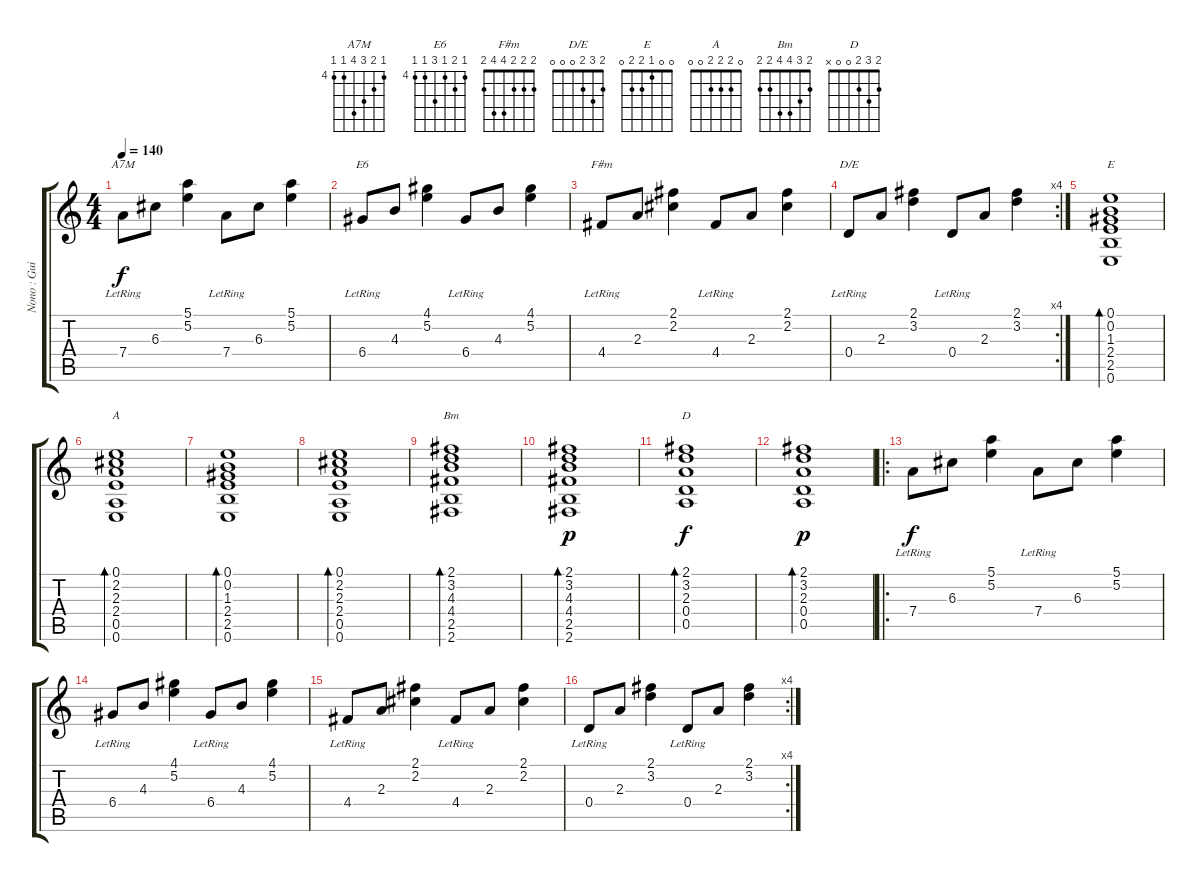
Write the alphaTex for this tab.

\track ("Nono : Guitare" "Nono : Gui") {instrument acousticguitarnylon}
\staff {score tabs}
\tuning (E4 B3 G3 D3 A2 E2) {hide}
\chord ("A7M" 4 5 6 7 4 4) {firstfret 4}
\chord ("E6" 4 5 4 6 4 4) {firstfret 4}
\chord ("F#m" 2 2 2 4 4 2)
\chord ("D/E" 2 3 2 0 0 0)
\chord ("E" 0 0 1 2 2 0)
\chord ("A" 0 2 2 2 0 0)
\chord ("Bm" 2 3 4 4 2 2)
\chord ("D" 2 3 2 0 0 x)
\ts (4 4)
\tempo 140
\clef g2
\ks c
7.4{lr}.8{ch "A7M" dy f instrument acousticguitarnylon} 6.3.8 (5.1 5.2).4 7.4{lr}.8 6.3.8 (5.1 5.2).4 |
6.4{lr}.8{ch "E6"} 4.3.8 (4.1 5.2).4 6.4{lr}.8 4.3.8 (4.1 5.2).4 |
4.4{lr}.8{ch "F#m"} 2.3.8 (2.1 2.2).4 4.4{lr}.8 2.3.8 (2.1 2.2).4 |
\rc 4
0.4{lr}.8{ch "D/E"} 2.3.8 (2.1 3.2).4 0.4{lr}.8 2.3.8 (2.1 3.2).4 |
(0.1 0.2 1.3 2.4 2.5 0.6).1{bd 60 ch "E"} |
(0.1 2.2 2.3 2.4 0.5 0.6).1{bd 60 ch "A"} |
(0.1 0.2 1.3 2.4 2.5 0.6).1{bd 60} |
(0.1 2.2 2.3 2.4 0.5 0.6).1{bd 60} |
(2.1 3.2 4.3 4.4 2.5 2.6).1{bd 60 ch "Bm"} |
(2.1 3.2 4.3 4.4 2.5 2.6).1{bd 60 dy p} |
(2.1 3.2 2.3 0.4 0.5).1{bd 60 ch "D" dy f} |
(2.1 3.2 2.3 0.4 0.5).1{bd 60 dy p} |
\ro
7.4{lr}.8{dy f} 6.3.8 (5.1 5.2).4 7.4{lr}.8 6.3.8 (5.1 5.2).4 |
6.4{lr}.8 4.3.8 (4.1 5.2).4 6.4{lr}.8 4.3.8 (4.1 5.2).4 |
4.4{lr}.8 2.3.8 (2.1 2.2).4 4.4{lr}.8 2.3.8 (2.1 2.2).4 |
\rc 4
0.4{lr}.8 2.3.8 (2.1 3.2).4 0.4{lr}.8 2.3.8 (2.1 3.2).4
